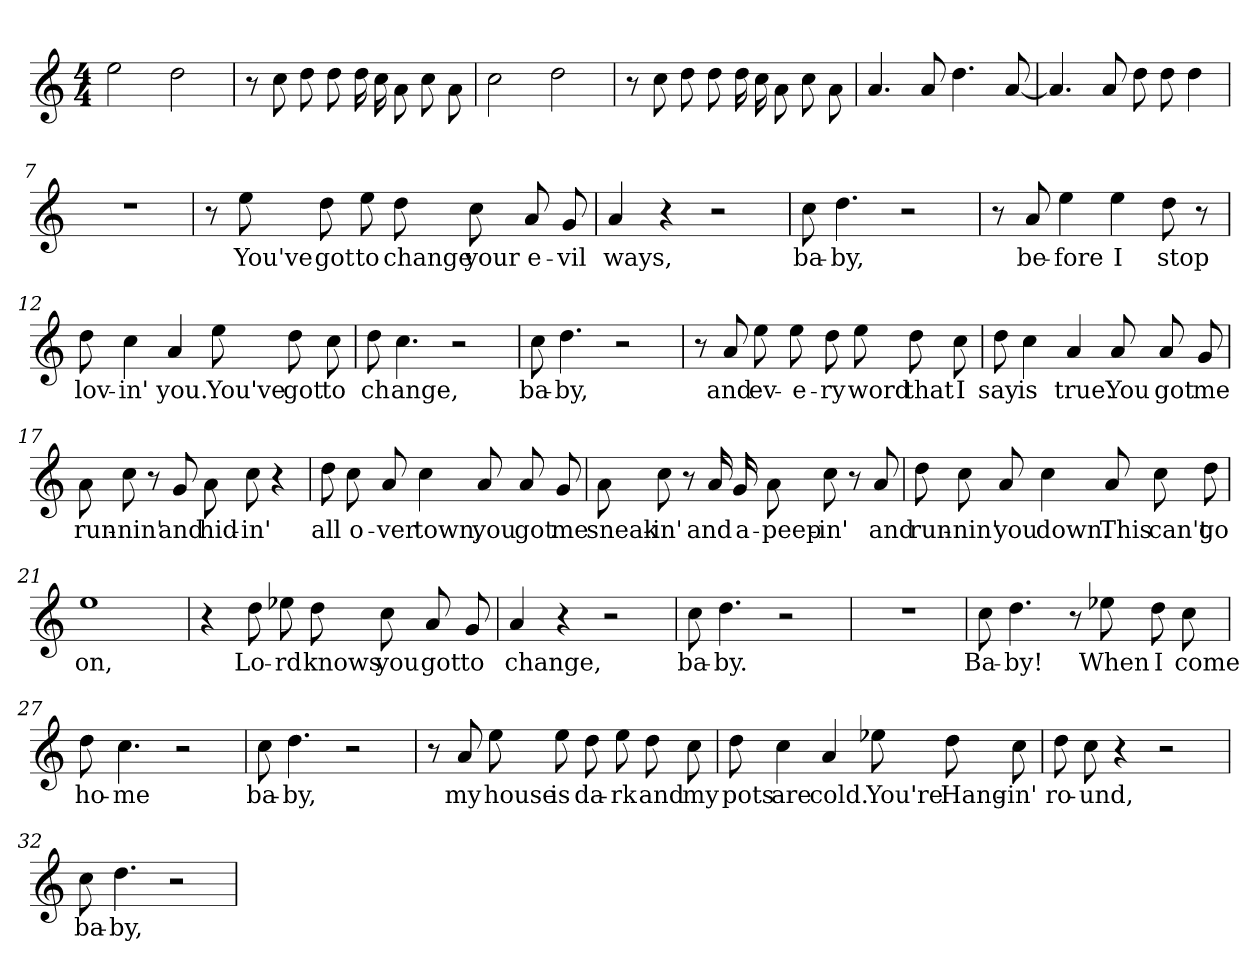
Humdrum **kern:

**kern	**text
*part1	*part1
*staff1	*staff1
*clefG2	*
*k[]	*
*M4/4	*
=1	=1
2ee\	.
2dd\	.
=2	=2
8r	.
8cc\	.
8dd\L	.
8dd\	.
16dd\LL	.
16cc\J	.
8a\	.
8cc\L	.
8a\	.
=3	=3
2cc\	.
2dd\	.
=4	=4
8r	.
8cc\	.
8dd\L	.
8dd\	.
16dd\LL	.
16cc\J	.
8a\	.
8cc\L	.
8a\	.
!!LO:LB:g=z
=5	=5
4.a/	.
8a/	.
4.dd\	.
[<8a/	.
=6	=6
4.a/]	.
8a/	.
8dd\L	.
8dd\	.
4dd\	.
=7	=7
1r	.
!!LO:LB:g=z
=8	=8
8r	.
8ee\	You've
8dd\L	got
8ee\	to
8dd\L	change
8cc\	your
8a/L	e-
8g/	vil
=9	=9
4a/	ways,
4r	.
2r	.
=10	=10
8cc\	ba-
4.dd\	by,
2r	.
!!LO:LB:g=z
=11	=11
8r	.
8a/	be-
4ee\	fore
4ee\	I
8dd\	stop
8r	.
=12	=12
8dd\	lov-
4cc\	in'
4a/	you.
8ee\	You've
8dd\L	got
8cc\	to
=13	=13
8dd\	ch
4.cc\	ange,
2r	.
!!LO:LB:g=z
=14	=14
8cc\	ba-
4.dd\	by,
2r	.
=15	=15
8r	.
8a/	and
8ee\L	ev-
8ee\	e-
8dd\L	ry
8ee\	word
8dd\L	that
8cc\	I
=16	=16
8dd\	say
4cc\	is
4a/	true.
8a/	You
8a/L	got
8g/	me
!!LO:LB:g=z
=17	=17
8a\L	run-
8cc\	nin'
8r	.
8g/	and
8a\L	hid-
8cc\	in'
4r	.
=18	=18
8dd\L	all
8cc\	o-
8a/	ver
4cc\	town,
8a/	you
8a/L	got
8g/	me
!!LO:LB:g=z
=19	=19
8a\L	sneak-
8cc\	in'
8r	.
16a/LL	and
16g/J	a-
8a\L	peep-
8cc\	in'
8r	.
8a/	and
=20	=20
8dd\L	run-
8cc\	nin'
8a/	you
4cc\	down.
8a/	This
8cc\L	can't
8dd\	go
=21	=21
1ee	on,
!!LO:LB:g=z
=22	=22
4r	.
8dd\L	Lo-
8ee-X\	rd
8dd\L	knows
8cc\	you
8a/L	got
8g/	to
=23	=23
4a/	change,
4r	.
2r	.
=24	=24
8cc\	ba-
4.dd\	by.
2r	.
!!LO:PB:g=z
=25	=25
1r	.
=26	=26
8cc\	Ba-
4.dd\	by!
8r	.
8ee-X\	When
8dd\L	I
8cc\	come
=27	=27
8dd\	ho-
4.cc\	me
2r	.
=28	=28
8cc\	ba-
4.dd\	by,
2r	.
!!LO:LB:g=z
=29	=29
8r	.
8a/	my
8ee\L	house
8ee\	is
8dd\L	da-
8ee\	rk
8dd\L	and
8cc\	my
=30	=30
8dd\	pots
4cc\	are
4a/	cold.
8ee-X\	You're
8dd\L	Hang-
8cc\	in'
!!LO:LB:g=z
=31	=31
8dd\L	ro-
8cc\	und,
4r	.
2r	.
=32	=32
8cc\	ba-
4.dd\	by,
2r	.
=	=
*-	*-
